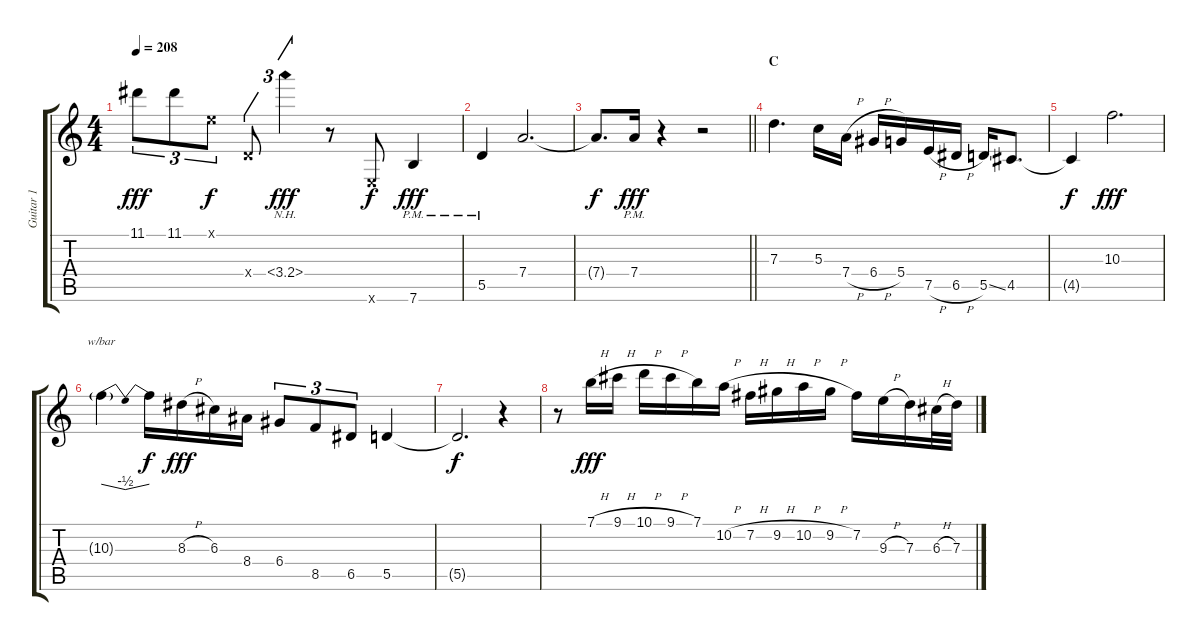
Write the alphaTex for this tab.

\track ("Guitar 1" "Guitar 1") {instrument distortionguitar}
\staff {score tabs}
\tuning (E4 B3 G3 D3 A2 E2) {hide}
\ts (4 4)
\tempo 208
\clef g2
\ks c
11.1.8{tu (3 2) dy fff} 11.1.8{tu (3 2)} 0.1{x}.8{tu (3 2) dy f} 0.4{x}.8{tu (3 2)} 3.4{nh}.4{tu (3 2) dy fff} r.8 0.6{x}.8{dy f} 7.6{pm}.4{dy fff} |
5.5{pm}.4 7.4.2{d} |
\barLineRight lightlight
7.4{t}.8{d dy f} 7.4{pm}.16{dy fff} r.4 r.2 |
\section ("" "C")
7.3.4{d volume 16} 5.3.16 7.4{h}.16 6.4{h}.16 5.4.16 7.5{h}.16 6.5{h}.16 5.5{ss}.16 4.5.8{d} |
4.5{t}.4{dy f} 10.3.2{d dy fff} |
10.3{g}.4{tbe (dip default 0 0 30 -2 60 0)} 10.3{t}.16{dy f} 8.3{h}.16{dy fff} 6.3.16 8.4.16 6.4.8{tu (3 2)} 8.5.8{tu (3 2)} 6.5.8{tu (3 2)} 5.5.4 |
5.5{t}.2{d dy f} r.4 |
r.8 7.1{h}.16{dy fff} 9.1{h}.16 10.1{h}.16 9.1{h}.16 7.1.16 10.2{h}.16 7.2{h}.16 9.2{h}.16 10.2{h}.16 9.2{h}.16 7.2.16 9.3{h}.16 7.3.16 6.3{h}.32 7.3{h}.32
